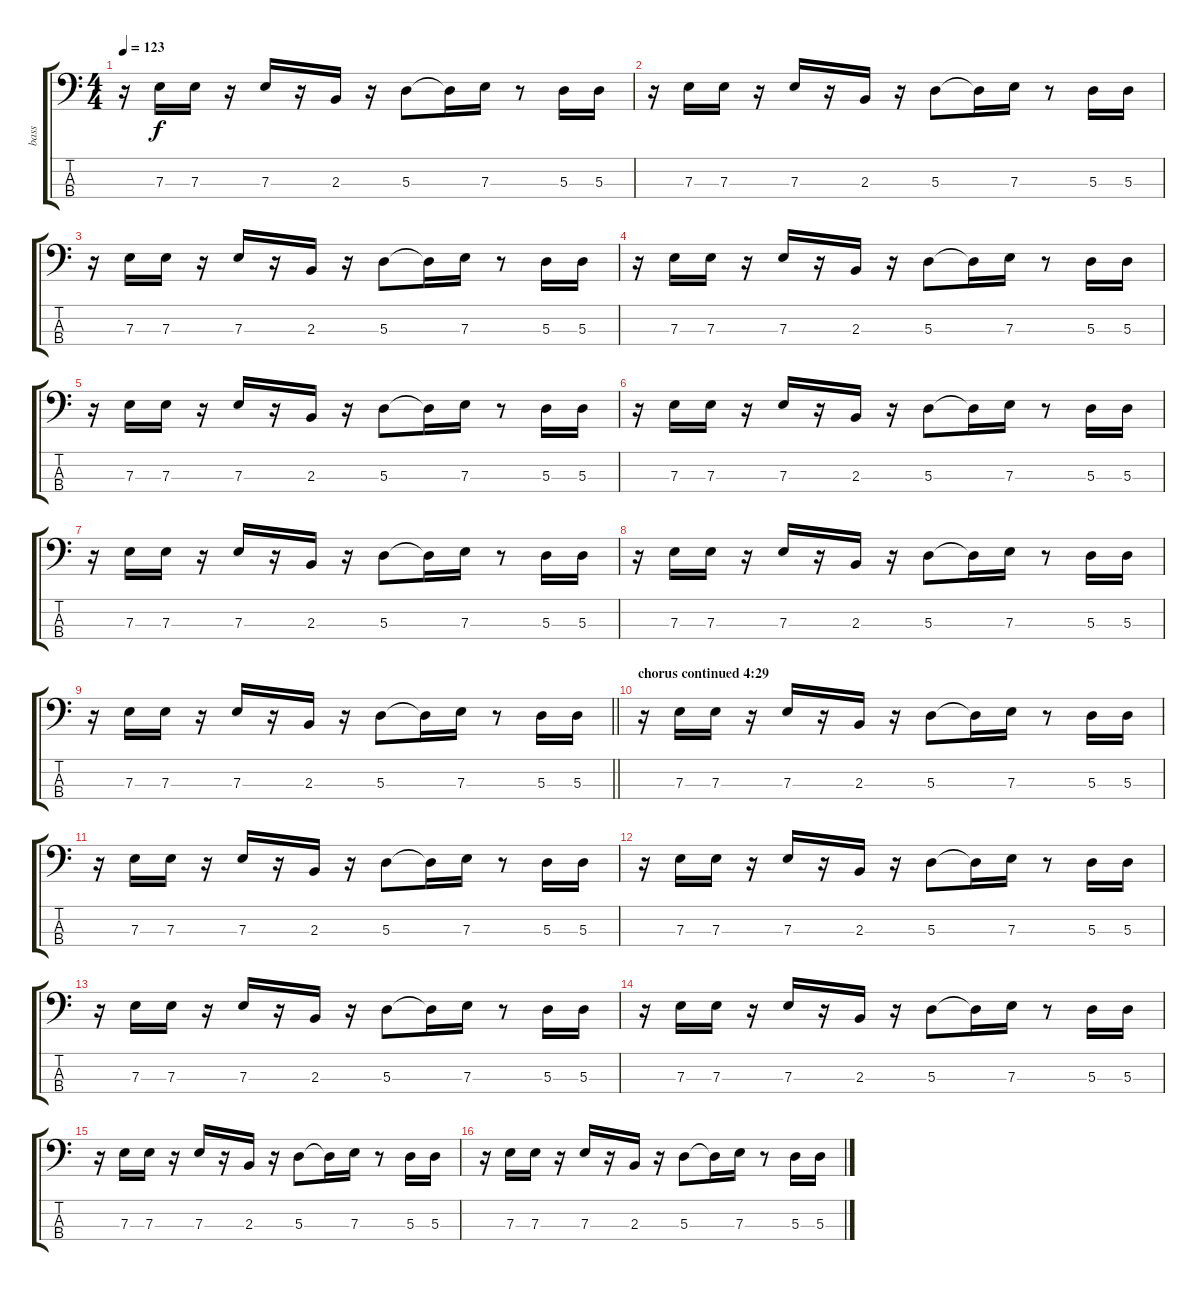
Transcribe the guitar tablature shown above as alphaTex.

\track ("bass" "bass") {instrument synthbass2}
\staff {score tabs}
\tuning (G2 D2 A1 E1) {hide}
\ts (4 4)
\tempo 123
\clef f4
\ks c
r.16{dy f} 7.3.16 7.3.16 r.16 7.3.16 r.16 2.3.16 r.16 5.3.8 5.3{t}.16 7.3.16 r.8 5.3.16 5.3.16 |
r.16 7.3.16 7.3.16 r.16 7.3.16 r.16 2.3.16 r.16 5.3.8 5.3{t}.16 7.3.16 r.8 5.3.16 5.3.16 |
r.16 7.3.16 7.3.16 r.16 7.3.16 r.16 2.3.16 r.16 5.3.8 5.3{t}.16 7.3.16 r.8 5.3.16 5.3.16 |
r.16 7.3.16 7.3.16 r.16 7.3.16 r.16 2.3.16 r.16 5.3.8 5.3{t}.16 7.3.16 r.8 5.3.16 5.3.16 |
r.16 7.3.16 7.3.16 r.16 7.3.16 r.16 2.3.16 r.16 5.3.8 5.3{t}.16 7.3.16 r.8 5.3.16 5.3.16 |
r.16 7.3.16 7.3.16 r.16 7.3.16 r.16 2.3.16 r.16 5.3.8 5.3{t}.16 7.3.16 r.8 5.3.16 5.3.16 |
r.16 7.3.16 7.3.16 r.16 7.3.16 r.16 2.3.16 r.16 5.3.8 5.3{t}.16 7.3.16 r.8 5.3.16 5.3.16 |
r.16 7.3.16 7.3.16 r.16 7.3.16 r.16 2.3.16 r.16 5.3.8 5.3{t}.16 7.3.16 r.8 5.3.16 5.3.16 |
\barLineRight lightlight
r.16 7.3.16 7.3.16 r.16 7.3.16 r.16 2.3.16 r.16 5.3.8 5.3{t}.16 7.3.16 r.8 5.3.16 5.3.16 |
\section ("" "chorus continued 4:29")
r.16 7.3.16 7.3.16 r.16 7.3.16 r.16 2.3.16 r.16 5.3.8 5.3{t}.16 7.3.16 r.8 5.3.16 5.3.16 |
r.16 7.3.16 7.3.16 r.16 7.3.16 r.16 2.3.16 r.16 5.3.8 5.3{t}.16 7.3.16 r.8 5.3.16 5.3.16 |
r.16 7.3.16 7.3.16 r.16 7.3.16 r.16 2.3.16 r.16 5.3.8 5.3{t}.16 7.3.16 r.8 5.3.16 5.3.16 |
r.16 7.3.16 7.3.16 r.16 7.3.16 r.16 2.3.16 r.16 5.3.8 5.3{t}.16 7.3.16 r.8 5.3.16 5.3.16 |
r.16 7.3.16 7.3.16 r.16 7.3.16 r.16 2.3.16 r.16 5.3.8 5.3{t}.16 7.3.16 r.8 5.3.16 5.3.16 |
r.16 7.3.16 7.3.16 r.16 7.3.16 r.16 2.3.16 r.16 5.3.8 5.3{t}.16 7.3.16 r.8 5.3.16 5.3.16 |
r.16 7.3.16 7.3.16 r.16 7.3.16 r.16 2.3.16 r.16 5.3.8 5.3{t}.16 7.3.16 r.8 5.3.16 5.3.16
